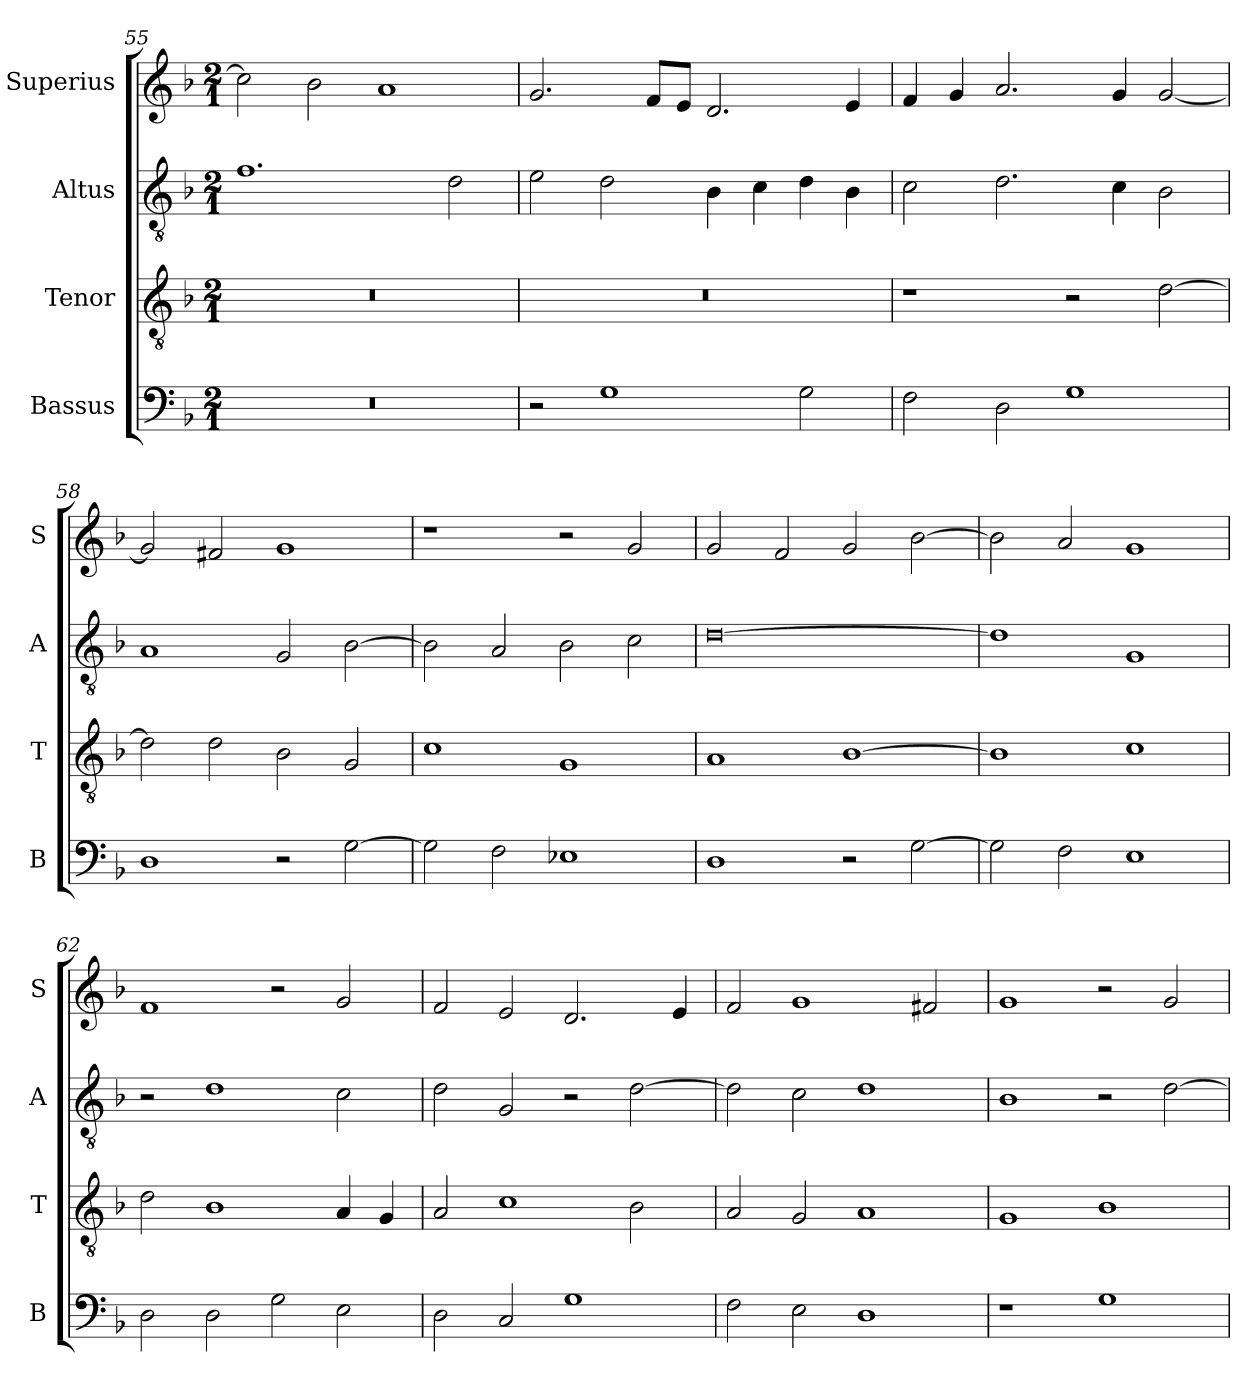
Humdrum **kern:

**kern	**kern	**kern	**kern
*part4	*part3	*part2	*part1
*staff4	*staff3	*staff2	*staff1
*I"Bassus	*I"Tenor	*I"Altus	*I"Superius
*I'B	*I'T	*I'A	*I'S
*clefF4	*clefGv2	*clefGv2	*clefG2
*k[b-]	*k[b-]	*k[b-]	*k[b-]
*F:	*F:	*F:	*F:
*M2/1	*M2/1	*M2/1	*M2/1
=55	=55	=55	=55
0r	0r	1.f	2cc]
.	.	.	2b-
.	.	.	1a
.	.	2d	.
=56	=56	=56	=56
2r	0r	2e	2.g
1G	.	2d	.
.	.	.	8fL
.	.	.	8eJ
.	.	4B-	2.d
.	.	4c	.
2G	.	4d	.
.	.	4B-	4e
=57	=57	=57	=57
2F	1r	2c	4f
.	.	.	4g
2D	.	2.d	2.a
1G	2r	.	.
.	.	4c	4g
.	[2d	2B-	[2g
=58	=58	=58	=58
1D	2d]	1A	2g]
.	2d	.	2f#X
2r	2B-	2G	1g
[2G	2G	[2B-	.
=59	=59	=59	=59
2G]	1c	2B-]	1r
2F	.	2A	.
1E-X	1G	2B-	2r
.	.	2c	2g
=60	=60	=60	=60
1D	1A	[0d	2g
.	.	.	2f
2r	[1B-	.	2g
[2G	.	.	[2b-
=61	=61	=61	=61
2G]	1B-]	1d]	2b-]
2F	.	.	2a
1E	1c	1G	1g
=62	=62	=62	=62
2D	2d	2r	1f
2D	1B-	1d	.
2G	.	.	2r
2E	4A	2c	2g
.	4G	.	.
=63	=63	=63	=63
2D	2A	2d	2f
2C	1c	2G	2e
1G	.	2r	2.d
.	2B-	[2d	.
.	.	.	4e
=64	=64	=64	=64
2F	2A	2d]	2f
2E	2G	2c	1g
1D	1A	1d	.
.	.	.	2f#X
=65	=65	=65	=65
1r	1G	1B-	1g
1G	1B-	2r	2r
.	.	[2d	2g
=	=	=	=
*-	*-	*-	*-
